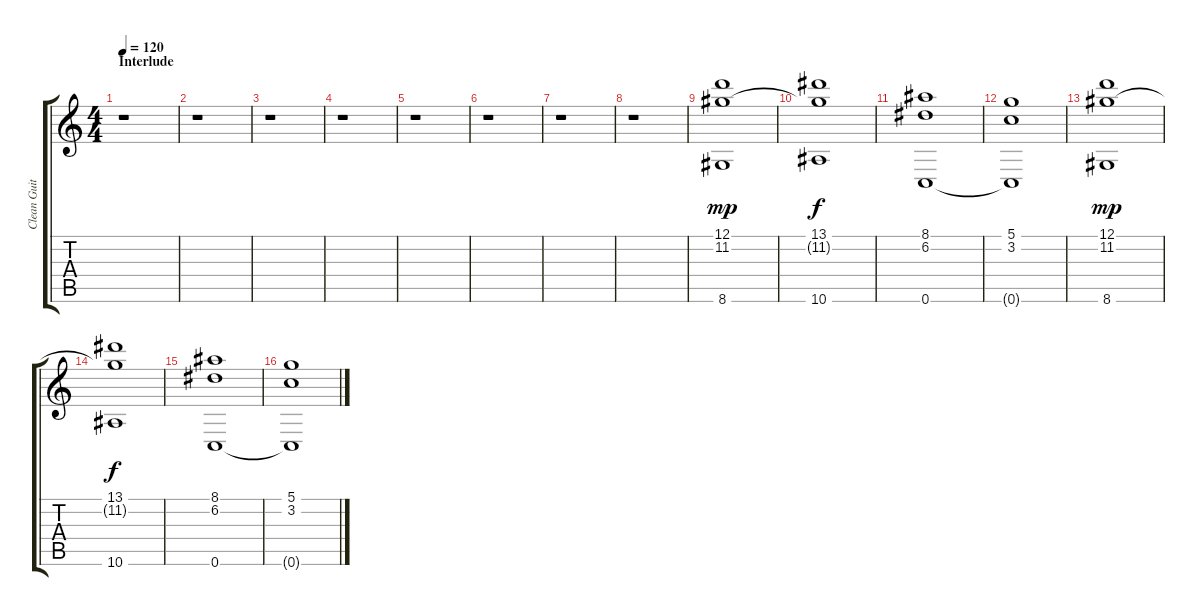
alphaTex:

\track ("Clean Guitar (Left) (Delay)" "Clean Guit") {instrument electricguitarjazz}
\staff {score tabs}
\tuning (D4 A3 F3 C3 G2 C2) {hide}
\ts (4 4)
\section ("" "Interlude")
\tempo 120
\clef g2
\ks c
r.1{dy mf} |
r.1 |
r.1 |
r.1 |
r.1 |
r.1 |
r.1 |
r.1 |
(12.1 11.2 8.6).1{dy mp} |
(13.1 11.2{t} 10.6).1{dy f} |
(8.1 6.2 0.6).1 |
(5.1 3.2 0.6{t}).1 |
(12.1 11.2 8.6).1{dy mp} |
(13.1 11.2{t} 10.6).1{dy f} |
(8.1 6.2 0.6).1 |
(5.1 3.2 0.6{t}).1
